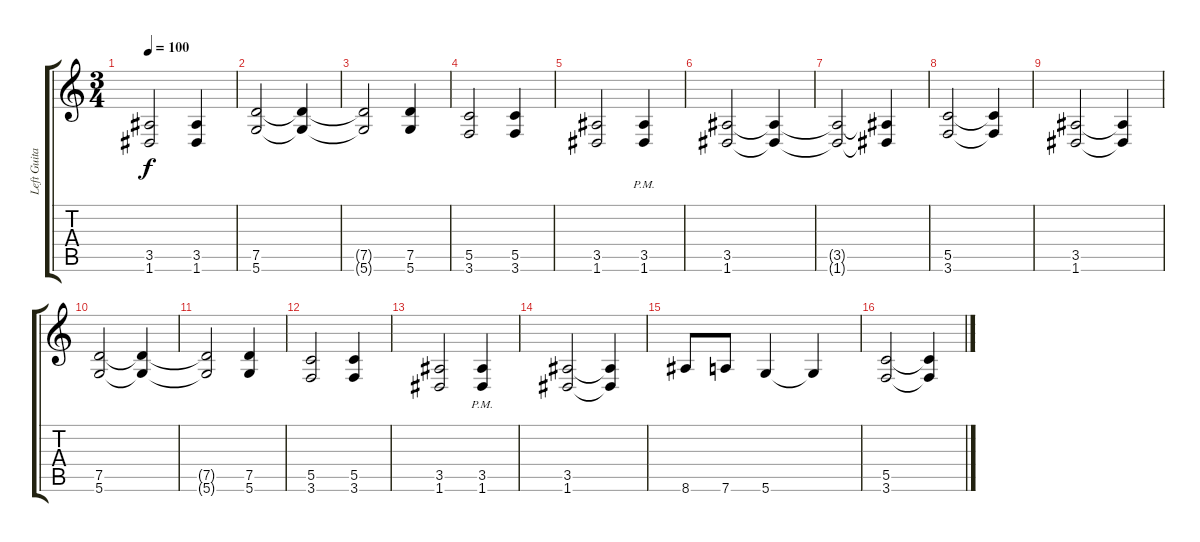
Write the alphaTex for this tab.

\track ("Left Guitar" "Left Guita") {instrument distortionguitar}
\staff {score tabs}
\tuning (D4 A3 F3 C3 G2 D2) {hide}
\ts (3 4)
\tempo 100
\clef g2
\ks c
(3.5 1.6).2{dy f} (3.5 1.6).4 |
(7.5 5.6).2 (7.5{t} 5.6{t}).4 |
(7.5{t} 5.6{t}).2 (7.5 5.6).4 |
(5.5 3.6).2 (5.5 3.6).4 |
(3.5 1.6).2 (3.5{pm} 1.6{pm}).4 |
(3.5 1.6).2 (3.5{t} 1.6{t}).4 |
(3.5{t} 1.6{t}).2 (3.5{t} 1.6{t}).4 |
(5.5 3.6).2 (5.5{t} 3.6{t}).4 |
(3.5 1.6).2 (3.5{t} 1.6{t}).4 |
(7.5 5.6).2 (7.5{t} 5.6{t}).4 |
(7.5{t} 5.6{t}).2 (7.5 5.6).4 |
(5.5 3.6).2 (5.5 3.6).4 |
(3.5 1.6).2 (3.5{pm} 1.6{pm}).4 |
(3.5 1.6).2 (3.5{t} 1.6{t}).4 |
8.6.8 7.6.8 5.6.4 5.6{t}.4 |
(5.5 3.6).2 (5.5{t} 3.6{t}).4
